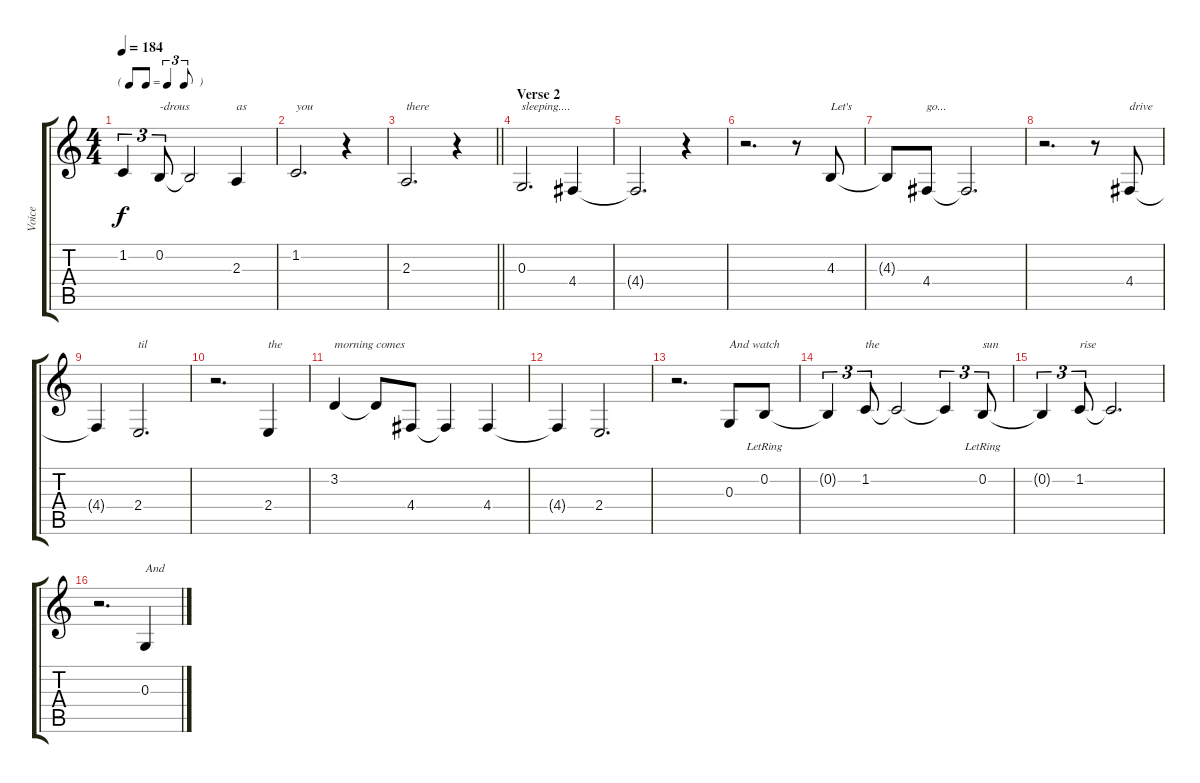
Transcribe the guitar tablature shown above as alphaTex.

\track ("Voice" "Voice") {instrument clarinet}
\staff {score tabs}
\tuning (E4 B3 G3 D3 A2 E2) {hide}
\ts (4 4)
\tf triplet8th
\tempo 184
\clef g2
\ks c
1.2{t}.4{tu (3 2) dy f} 0.2.8{tu (3 2) txt "-drous"} 0.2{t}.2 2.3.4{txt "as"} |
1.2.2{d txt "you"} r.4 |
\barLineRight lightlight
2.3.2{d txt "there"} r.4 |
\section ("" "Verse 2")
0.3.2{d txt "sleeping...." volume 9} 4.4.4 |
4.4{t}.2{d} r.4 |
r.2{d} r.8 4.3.8{txt "Let's"} |
4.3{t}.8 4.4.8{txt "go..."} 4.4{t}.2{d} |
r.2{d} r.8 4.4.8{txt "drive"} |
4.4{t}.4 2.4.2{d txt "til"} |
r.2{d} 2.4.4{txt "the"} |
3.2.4{txt "morning comes"} 3.2{t}.8 4.4.8 4.4{t}.4 4.4.4 |
4.4{t}.4 2.4.2{d} |
r.2{d} 0.3.8{txt "And watch"} 0.2{lr}.8 |
0.2{t}.4{tu (3 2)} 1.2.8{tu (3 2) txt "the"} 1.2{t}.2 1.2{t}.4{tu (3 2)} 0.2{lr}.8{tu (3 2) txt "sun"} |
0.2{t}.4{tu (3 2)} 1.2.8{tu (3 2) txt "rise"} 1.2{t}.2{d} |
r.2{d} 0.3.4{txt "And"}
